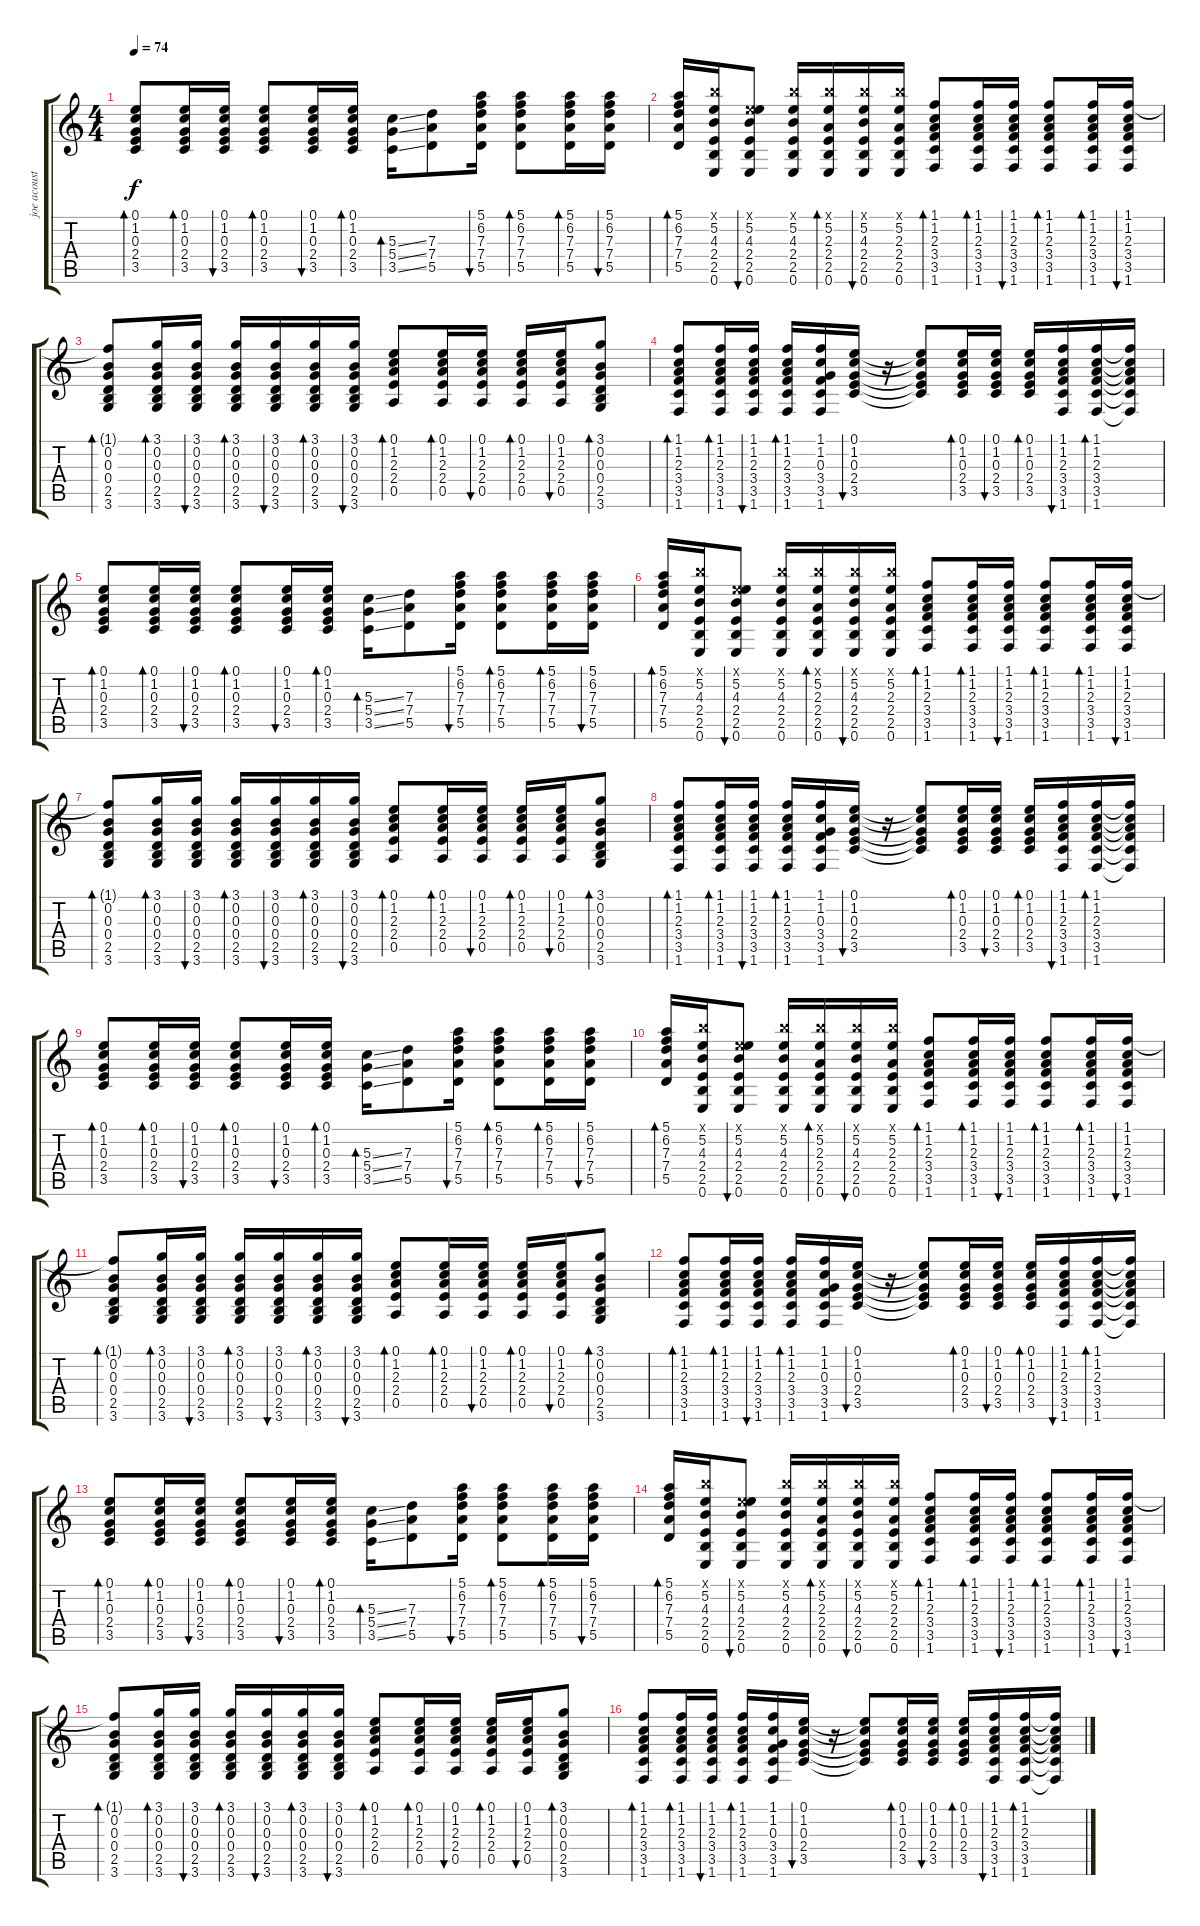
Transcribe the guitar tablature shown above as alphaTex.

\track ("joe acoustique" "joe acoust") {instrument acousticguitarsteel}
\staff {score tabs}
\tuning (E4 B3 G3 D3 A2 E2) {hide}
\ts (4 4)
\tempo 74
\clef g2
\ks c
(0.1 1.2 0.3 2.4 3.5).8{bd 30 dy f} (0.1 1.2 0.3 2.4 3.5).16{bd 30} (0.1 1.2 0.3 2.4 3.5).16{bu 30} (0.1 1.2 0.3 2.4 3.5).8{bd 30} (0.1 1.2 0.3 2.4 3.5).16{bu 30} (0.1 1.2 0.3 2.4 3.5).16{bd 30} (5.3{ss} 5.4{ss} 3.5{ss}).16{bd 30} (7.3 7.4 5.5).8 (5.1 6.2 7.3 7.4 5.5).16{bu 30} (5.1 6.2 7.3 7.4 5.5).8{bd 30} (5.1 6.2 7.3 7.4 5.5).16{bd 30} (5.1 6.2 7.3 7.4 5.5).16{bu 30} |
(5.1 6.2 7.3 7.4 5.5).16{bd 30} (7.1{x} 5.2 4.3 2.4 2.5 0.6).16 (0.1{x} 5.2 4.3 2.4 2.5 0.6).8{bu 30} (7.1{x} 5.2 4.3 2.4 2.5 0.6).16 (7.1{x} 5.2 2.3 2.4 2.5 0.6).16{bd 30} (7.1{x} 5.2 4.3 2.4 2.5 0.6).16{bu 30} (7.1{x} 5.2 2.3 2.4 2.5 0.6).16 (1.1 1.2 2.3 3.4 3.5 1.6).8{bd 30} (1.1 1.2 2.3 3.4 3.5 1.6).16{bd 30} (1.1 1.2 2.3 3.4 3.5 1.6).16{bu 30} (1.1 1.2 2.3 3.4 3.5 1.6).8{bd 30} (1.1 1.2 2.3 3.4 3.5 1.6).16{bd 30} (1.1 1.2 2.3 3.4 3.5 1.6).16{bu 30} |
(1.1{t} 0.2 0.3 0.4 2.5 3.6).8{bd 30} (3.1 0.2 0.3 0.4 2.5 3.6).16{bd 30} (3.1 0.2 0.3 0.4 2.5 3.6).16{bu 30} (3.1 0.2 0.3 0.4 2.5 3.6).16{bd 30} (3.1 0.2 0.3 0.4 2.5 3.6).16{bu 30} (3.1 0.2 0.3 0.4 2.5 3.6).16{bd 30} (3.1 0.2 0.3 0.4 2.5 3.6).16{bu 30} (0.1 1.2 2.3 2.4 0.5).8{bd 30} (0.1 1.2 2.3 2.4 0.5).16{bd 30} (0.1 1.2 2.3 2.4 0.5).16{bu 30} (0.1 1.2 2.3 2.4 0.5).16{bd 30} (0.1 1.2 2.3 2.4 0.5).16{bu 30} (3.1 0.2 0.3 0.4 2.5 3.6).8{bd 30} |
(1.1 1.2 2.3 3.4 3.5 1.6).8{bd 30} (1.1 1.2 2.3 3.4 3.5 1.6).16{bd 30} (1.1 1.2 2.3 3.4 3.5 1.6).16{bu 30} (1.1 1.2 2.3 3.4 3.5 1.6).16{bd 30} (1.1 1.2 0.3 3.4 3.5 1.6).16 (0.1 1.2 0.3 2.4 3.5).16{bu 30} r.16 (0.1{t} 1.2{t} 0.3{t} 2.4{t} 3.5{t}).8 (0.1 1.2 0.3 2.4 3.5).16{bd 30} (0.1 1.2 0.3 2.4 3.5).16{bu 30} (0.1 1.2 0.3 2.4 3.5).16{bd 30} (1.1 1.2 2.3 3.4 3.5 1.6).16{bu 30} (1.1 1.2 2.3 3.4 3.5 1.6).16{bd 30} (1.1{t} 1.2{t} 2.3{t} 3.4{t} 3.5{t} 1.6{t}).16 |
(0.1 1.2 0.3 2.4 3.5).8{bd 30} (0.1 1.2 0.3 2.4 3.5).16{bd 30} (0.1 1.2 0.3 2.4 3.5).16{bu 30} (0.1 1.2 0.3 2.4 3.5).8{bd 30} (0.1 1.2 0.3 2.4 3.5).16{bu 30} (0.1 1.2 0.3 2.4 3.5).16{bd 30} (5.3{ss} 5.4{ss} 3.5{ss}).16{bd 30} (7.3 7.4 5.5).8 (5.1 6.2 7.3 7.4 5.5).16{bu 30} (5.1 6.2 7.3 7.4 5.5).8{bd 30} (5.1 6.2 7.3 7.4 5.5).16{bd 30} (5.1 6.2 7.3 7.4 5.5).16{bu 30} |
(5.1 6.2 7.3 7.4 5.5).16{bd 30} (7.1{x} 5.2 4.3 2.4 2.5 0.6).16 (0.1{x} 5.2 4.3 2.4 2.5 0.6).8{bu 30} (7.1{x} 5.2 4.3 2.4 2.5 0.6).16 (7.1{x} 5.2 2.3 2.4 2.5 0.6).16{bd 30} (7.1{x} 5.2 4.3 2.4 2.5 0.6).16{bu 30} (7.1{x} 5.2 2.3 2.4 2.5 0.6).16 (1.1 1.2 2.3 3.4 3.5 1.6).8{bd 30} (1.1 1.2 2.3 3.4 3.5 1.6).16{bd 30} (1.1 1.2 2.3 3.4 3.5 1.6).16{bu 30} (1.1 1.2 2.3 3.4 3.5 1.6).8{bd 30} (1.1 1.2 2.3 3.4 3.5 1.6).16{bd 30} (1.1 1.2 2.3 3.4 3.5 1.6).16{bu 30} |
(1.1{t} 0.2 0.3 0.4 2.5 3.6).8{bd 30} (3.1 0.2 0.3 0.4 2.5 3.6).16{bd 30} (3.1 0.2 0.3 0.4 2.5 3.6).16{bu 30} (3.1 0.2 0.3 0.4 2.5 3.6).16{bd 30} (3.1 0.2 0.3 0.4 2.5 3.6).16{bu 30} (3.1 0.2 0.3 0.4 2.5 3.6).16{bd 30} (3.1 0.2 0.3 0.4 2.5 3.6).16{bu 30} (0.1 1.2 2.3 2.4 0.5).8{bd 30} (0.1 1.2 2.3 2.4 0.5).16{bd 30} (0.1 1.2 2.3 2.4 0.5).16{bu 30} (0.1 1.2 2.3 2.4 0.5).16{bd 30} (0.1 1.2 2.3 2.4 0.5).16{bu 30} (3.1 0.2 0.3 0.4 2.5 3.6).8{bd 30} |
(1.1 1.2 2.3 3.4 3.5 1.6).8{bd 30} (1.1 1.2 2.3 3.4 3.5 1.6).16{bd 30} (1.1 1.2 2.3 3.4 3.5 1.6).16{bu 30} (1.1 1.2 2.3 3.4 3.5 1.6).16{bd 30} (1.1 1.2 0.3 3.4 3.5 1.6).16 (0.1 1.2 0.3 2.4 3.5).16{bu 30} r.16 (0.1{t} 1.2{t} 0.3{t} 2.4{t} 3.5{t}).8 (0.1 1.2 0.3 2.4 3.5).16{bd 30} (0.1 1.2 0.3 2.4 3.5).16{bu 30} (0.1 1.2 0.3 2.4 3.5).16{bd 30} (1.1 1.2 2.3 3.4 3.5 1.6).16{bu 30} (1.1 1.2 2.3 3.4 3.5 1.6).16{bd 30} (1.1{t} 1.2{t} 2.3{t} 3.4{t} 3.5{t} 1.6{t}).16 |
(0.1 1.2 0.3 2.4 3.5).8{bd 30} (0.1 1.2 0.3 2.4 3.5).16{bd 30} (0.1 1.2 0.3 2.4 3.5).16{bu 30} (0.1 1.2 0.3 2.4 3.5).8{bd 30} (0.1 1.2 0.3 2.4 3.5).16{bu 30} (0.1 1.2 0.3 2.4 3.5).16{bd 30} (5.3{ss} 5.4{ss} 3.5{ss}).16{bd 30} (7.3 7.4 5.5).8 (5.1 6.2 7.3 7.4 5.5).16{bu 30} (5.1 6.2 7.3 7.4 5.5).8{bd 30} (5.1 6.2 7.3 7.4 5.5).16{bd 30} (5.1 6.2 7.3 7.4 5.5).16{bu 30} |
(5.1 6.2 7.3 7.4 5.5).16{bd 30} (7.1{x} 5.2 4.3 2.4 2.5 0.6).16 (0.1{x} 5.2 4.3 2.4 2.5 0.6).8{bu 30} (7.1{x} 5.2 4.3 2.4 2.5 0.6).16 (7.1{x} 5.2 2.3 2.4 2.5 0.6).16{bd 30} (7.1{x} 5.2 4.3 2.4 2.5 0.6).16{bu 30} (7.1{x} 5.2 2.3 2.4 2.5 0.6).16 (1.1 1.2 2.3 3.4 3.5 1.6).8{bd 30} (1.1 1.2 2.3 3.4 3.5 1.6).16{bd 30} (1.1 1.2 2.3 3.4 3.5 1.6).16{bu 30} (1.1 1.2 2.3 3.4 3.5 1.6).8{bd 30} (1.1 1.2 2.3 3.4 3.5 1.6).16{bd 30} (1.1 1.2 2.3 3.4 3.5 1.6).16{bu 30} |
(1.1{t} 0.2 0.3 0.4 2.5 3.6).8{bd 30} (3.1 0.2 0.3 0.4 2.5 3.6).16{bd 30} (3.1 0.2 0.3 0.4 2.5 3.6).16{bu 30} (3.1 0.2 0.3 0.4 2.5 3.6).16{bd 30} (3.1 0.2 0.3 0.4 2.5 3.6).16{bu 30} (3.1 0.2 0.3 0.4 2.5 3.6).16{bd 30} (3.1 0.2 0.3 0.4 2.5 3.6).16{bu 30} (0.1 1.2 2.3 2.4 0.5).8{bd 30} (0.1 1.2 2.3 2.4 0.5).16{bd 30} (0.1 1.2 2.3 2.4 0.5).16{bu 30} (0.1 1.2 2.3 2.4 0.5).16{bd 30} (0.1 1.2 2.3 2.4 0.5).16{bu 30} (3.1 0.2 0.3 0.4 2.5 3.6).8{bd 30} |
(1.1 1.2 2.3 3.4 3.5 1.6).8{bd 30} (1.1 1.2 2.3 3.4 3.5 1.6).16{bd 30} (1.1 1.2 2.3 3.4 3.5 1.6).16{bu 30} (1.1 1.2 2.3 3.4 3.5 1.6).16{bd 30} (1.1 1.2 0.3 3.4 3.5 1.6).16 (0.1 1.2 0.3 2.4 3.5).16{bu 30} r.16 (0.1{t} 1.2{t} 0.3{t} 2.4{t} 3.5{t}).8 (0.1 1.2 0.3 2.4 3.5).16{bd 30} (0.1 1.2 0.3 2.4 3.5).16{bu 30} (0.1 1.2 0.3 2.4 3.5).16{bd 30} (1.1 1.2 2.3 3.4 3.5 1.6).16{bu 30} (1.1 1.2 2.3 3.4 3.5 1.6).16{bd 30} (1.1{t} 1.2{t} 2.3{t} 3.4{t} 3.5{t} 1.6{t}).16 |
(0.1 1.2 0.3 2.4 3.5).8{bd 30} (0.1 1.2 0.3 2.4 3.5).16{bd 30} (0.1 1.2 0.3 2.4 3.5).16{bu 30} (0.1 1.2 0.3 2.4 3.5).8{bd 30} (0.1 1.2 0.3 2.4 3.5).16{bu 30} (0.1 1.2 0.3 2.4 3.5).16{bd 30} (5.3{ss} 5.4{ss} 3.5{ss}).16{bd 30} (7.3 7.4 5.5).8 (5.1 6.2 7.3 7.4 5.5).16{bu 30} (5.1 6.2 7.3 7.4 5.5).8{bd 30} (5.1 6.2 7.3 7.4 5.5).16{bd 30} (5.1 6.2 7.3 7.4 5.5).16{bu 30} |
(5.1 6.2 7.3 7.4 5.5).16{bd 30} (7.1{x} 5.2 4.3 2.4 2.5 0.6).16 (0.1{x} 5.2 4.3 2.4 2.5 0.6).8{bu 30} (7.1{x} 5.2 4.3 2.4 2.5 0.6).16 (7.1{x} 5.2 2.3 2.4 2.5 0.6).16{bd 30} (7.1{x} 5.2 4.3 2.4 2.5 0.6).16{bu 30} (7.1{x} 5.2 2.3 2.4 2.5 0.6).16 (1.1 1.2 2.3 3.4 3.5 1.6).8{bd 30} (1.1 1.2 2.3 3.4 3.5 1.6).16{bd 30} (1.1 1.2 2.3 3.4 3.5 1.6).16{bu 30} (1.1 1.2 2.3 3.4 3.5 1.6).8{bd 30} (1.1 1.2 2.3 3.4 3.5 1.6).16{bd 30} (1.1 1.2 2.3 3.4 3.5 1.6).16{bu 30} |
(1.1{t} 0.2 0.3 0.4 2.5 3.6).8{bd 30} (3.1 0.2 0.3 0.4 2.5 3.6).16{bd 30} (3.1 0.2 0.3 0.4 2.5 3.6).16{bu 30} (3.1 0.2 0.3 0.4 2.5 3.6).16{bd 30} (3.1 0.2 0.3 0.4 2.5 3.6).16{bu 30} (3.1 0.2 0.3 0.4 2.5 3.6).16{bd 30} (3.1 0.2 0.3 0.4 2.5 3.6).16{bu 30} (0.1 1.2 2.3 2.4 0.5).8{bd 30} (0.1 1.2 2.3 2.4 0.5).16{bd 30} (0.1 1.2 2.3 2.4 0.5).16{bu 30} (0.1 1.2 2.3 2.4 0.5).16{bd 30} (0.1 1.2 2.3 2.4 0.5).16{bu 30} (3.1 0.2 0.3 0.4 2.5 3.6).8{bd 30} |
(1.1 1.2 2.3 3.4 3.5 1.6).8{bd 30} (1.1 1.2 2.3 3.4 3.5 1.6).16{bd 30} (1.1 1.2 2.3 3.4 3.5 1.6).16{bu 30} (1.1 1.2 2.3 3.4 3.5 1.6).16{bd 30} (1.1 1.2 0.3 3.4 3.5 1.6).16 (0.1 1.2 0.3 2.4 3.5).16{bu 30} r.16 (0.1{t} 1.2{t} 0.3{t} 2.4{t} 3.5{t}).8 (0.1 1.2 0.3 2.4 3.5).16{bd 30} (0.1 1.2 0.3 2.4 3.5).16{bu 30} (0.1 1.2 0.3 2.4 3.5).16{bd 30} (1.1 1.2 2.3 3.4 3.5 1.6).16{bu 30} (1.1 1.2 2.3 3.4 3.5 1.6).16{bd 30} (1.1{t} 1.2{t} 2.3{t} 3.4{t} 3.5{t} 1.6{t}).16
